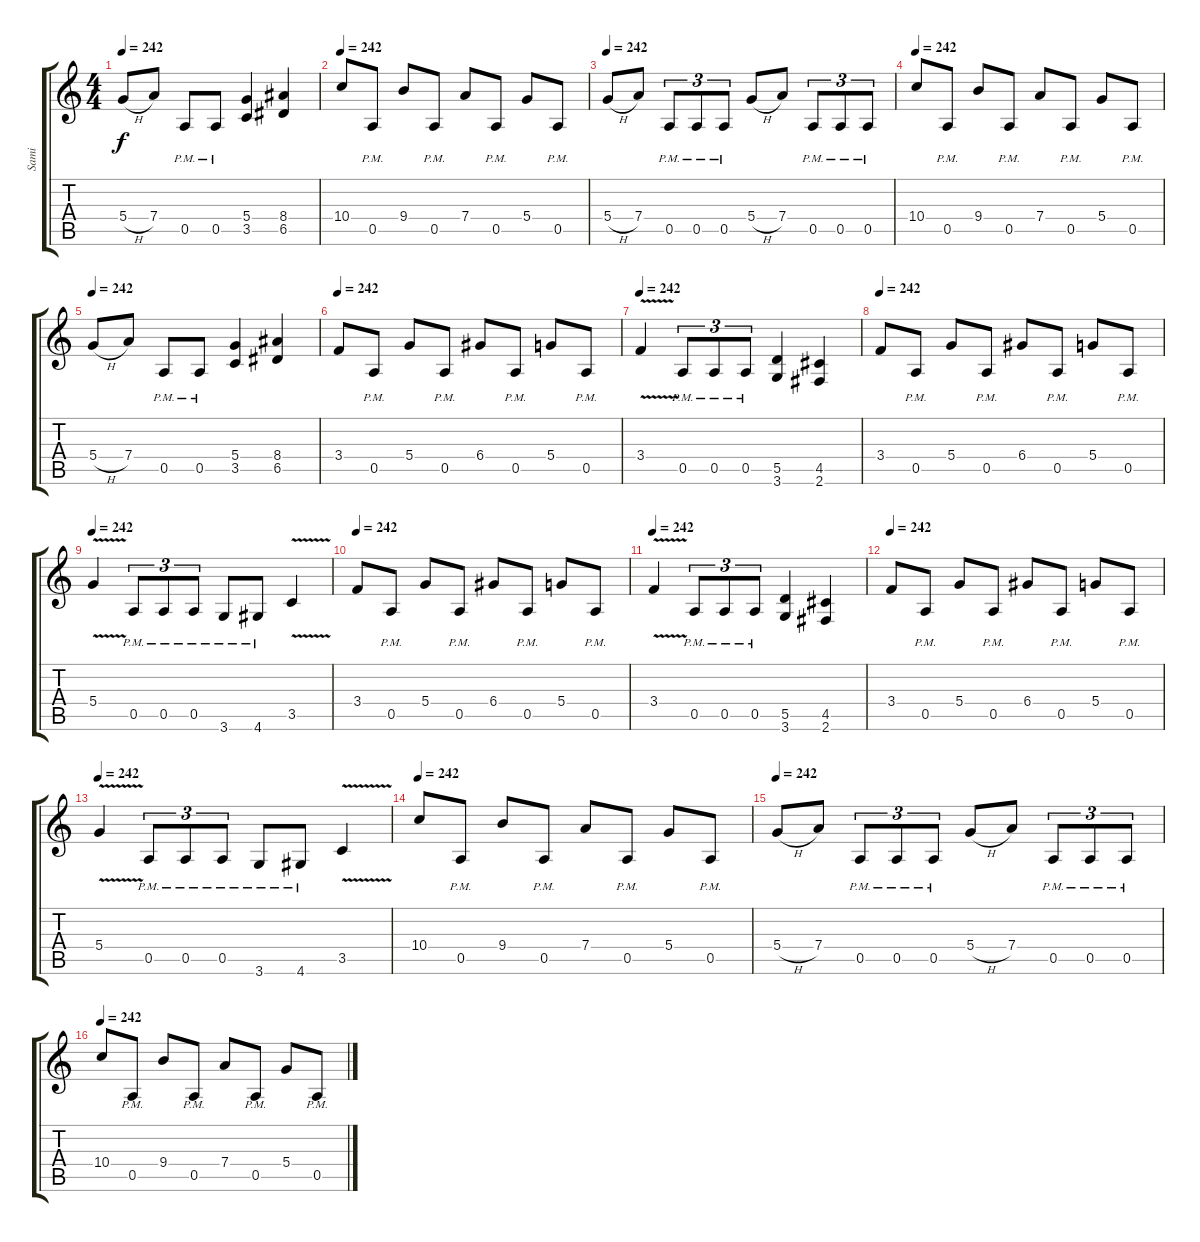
\track ("Sami" "Sami") {instrument overdrivenguitar}
\staff {score tabs}
\tuning (E4 B3 G3 D3 A2 E2) {hide}
\ts (4 4)
\tempo 242
\clef g2
\ks c
5.4{h}.8{dy f} 7.4.8 0.5{pm}.8 0.5{pm}.8 (5.4 3.5).4 (8.4 6.5).4 |
\tempo 242
10.4.8 0.5{pm}.8 9.4.8 0.5{pm}.8 7.4.8 0.5{pm}.8 5.4.8 0.5{pm}.8 |
\tempo 242
5.4{h}.8 7.4.8 0.5{pm}.8{tu (3 2)} 0.5{pm}.8{tu (3 2)} 0.5{pm}.8{tu (3 2)} 5.4{h}.8 7.4.8 0.5{pm}.8{tu (3 2)} 0.5{pm}.8{tu (3 2)} 0.5{pm}.8{tu (3 2)} |
\tempo 242
10.4.8 0.5{pm}.8 9.4.8 0.5{pm}.8 7.4.8 0.5{pm}.8 5.4.8 0.5{pm}.8 |
\tempo 242
5.4{h}.8 7.4.8 0.5{pm}.8 0.5{pm}.8 (5.4 3.5).4 (8.4 6.5).4 |
\tempo 242
3.4.8 0.5{pm}.8 5.4.8 0.5{pm}.8 6.4.8 0.5{pm}.8 5.4.8 0.5{pm}.8 |
\tempo 242
3.4{v}.4 0.5{pm}.8{tu (3 2)} 0.5{pm}.8{tu (3 2)} 0.5{pm}.8{tu (3 2)} (5.5 3.6).4 (4.5 2.6).4 |
\tempo 242
3.4.8 0.5{pm}.8 5.4.8 0.5{pm}.8 6.4.8 0.5{pm}.8 5.4.8 0.5{pm}.8 |
\tempo 242
5.4{v}.4 0.5{pm}.8{tu (3 2)} 0.5{pm}.8{tu (3 2)} 0.5{pm}.8{tu (3 2)} 3.6{pm}.8 4.6{pm}.8 3.5{v}.4 |
\tempo 242
3.4.8 0.5{pm}.8 5.4.8 0.5{pm}.8 6.4.8 0.5{pm}.8 5.4.8 0.5{pm}.8 |
\tempo 242
3.4{v}.4 0.5{pm}.8{tu (3 2)} 0.5{pm}.8{tu (3 2)} 0.5{pm}.8{tu (3 2)} (5.5 3.6).4 (4.5 2.6).4 |
\tempo 242
3.4.8 0.5{pm}.8 5.4.8 0.5{pm}.8 6.4.8 0.5{pm}.8 5.4.8 0.5{pm}.8 |
\tempo 242
5.4{v}.4 0.5{pm}.8{tu (3 2)} 0.5{pm}.8{tu (3 2)} 0.5{pm}.8{tu (3 2)} 3.6{pm}.8 4.6{pm}.8 3.5{v}.4 |
\tempo 242
10.4.8 0.5{pm}.8 9.4.8 0.5{pm}.8 7.4.8 0.5{pm}.8 5.4.8 0.5{pm}.8 |
\tempo 242
5.4{h}.8 7.4.8 0.5{pm}.8{tu (3 2)} 0.5{pm}.8{tu (3 2)} 0.5{pm}.8{tu (3 2)} 5.4{h}.8 7.4.8 0.5{pm}.8{tu (3 2)} 0.5{pm}.8{tu (3 2)} 0.5{pm}.8{tu (3 2)} |
\tempo 242
10.4.8 0.5{pm}.8 9.4.8 0.5{pm}.8 7.4.8 0.5{pm}.8 5.4.8 0.5{pm}.8
